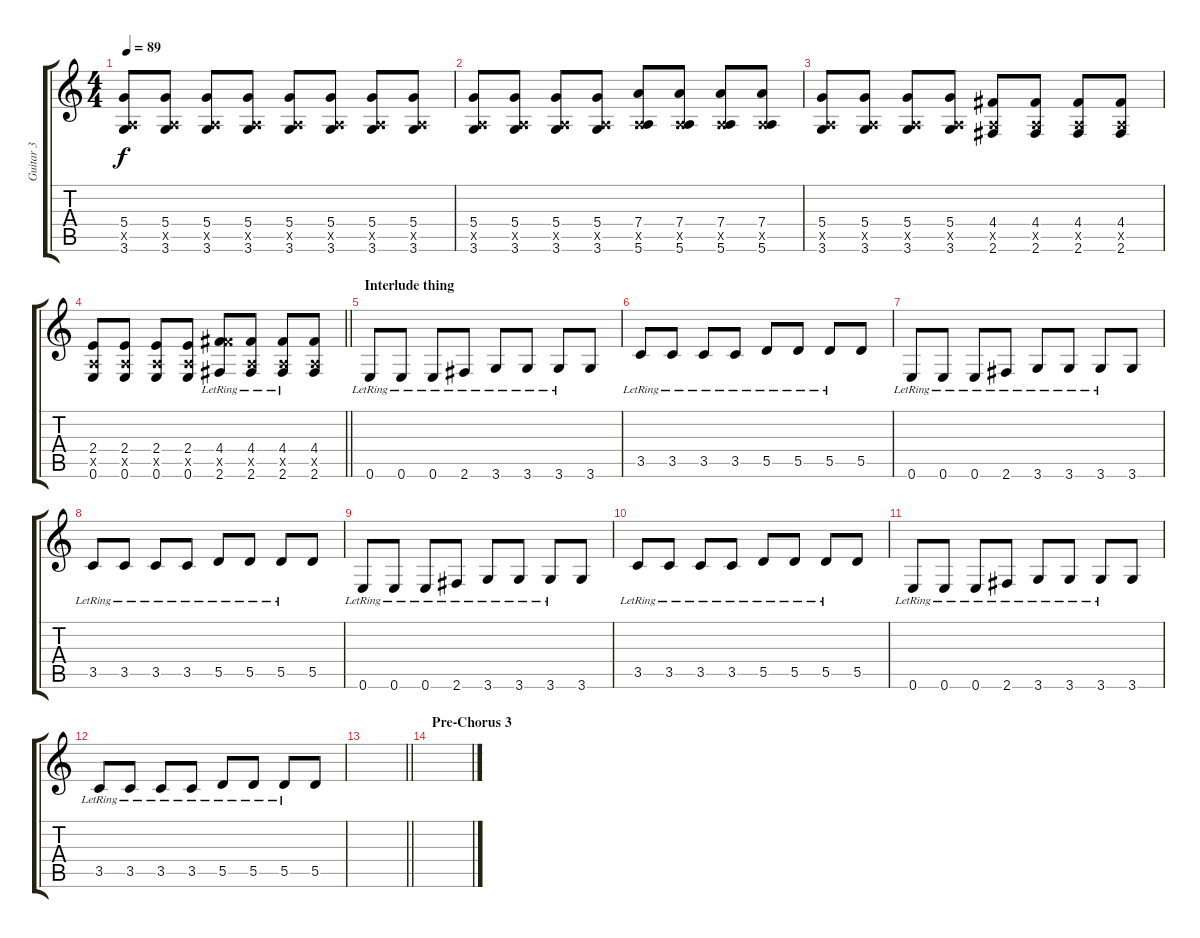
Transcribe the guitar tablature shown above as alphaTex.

\track ("Guitar 3" "Guitar 3") {instrument acousticguitarsteel}
\staff {score tabs}
\tuning (E4 B3 G3 D3 A2 E2) {hide}
\ts (4 4)
\tempo 89
\clef g2
\ks c
(5.4 0.5{x} 3.6).8{dy f} (5.4 0.5{x} 3.6).8 (5.4 0.5{x} 3.6).8 (5.4 0.5{x} 3.6).8 (5.4 0.5{x} 3.6).8 (5.4 0.5{x} 3.6).8 (5.4 0.5{x} 3.6).8 (5.4 0.5{x} 3.6).8 |
(5.4 0.5{x} 3.6).8 (5.4 0.5{x} 3.6).8 (5.4 0.5{x} 3.6).8 (5.4 0.5{x} 3.6).8 (7.4 0.5{x} 5.6).8 (7.4 0.5{x} 5.6).8 (7.4 0.5{x} 5.6).8 (7.4 0.5{x} 5.6).8 |
(5.4 0.5{x} 3.6).8 (5.4 0.5{x} 3.6).8 (5.4 0.5{x} 3.6).8 (5.4 0.5{x} 3.6).8 (4.4 0.5{x} 2.6).8 (4.4 0.5{x} 2.6).8 (4.4 0.5{x} 2.6).8 (4.4 0.5{x} 2.6).8 |
\barLineRight lightlight
(2.4 0.5{x} 0.6).8 (2.4 0.5{x} 0.6).8 (2.4 0.5{x} 0.6).8 (2.4 0.5{x} 0.6).8 (4.4{lr} 9.5{x} 2.6{lr}).8 (4.4{lr} 0.5{x} 2.6{lr}).8 (4.4{lr} 0.5{x} 2.6{lr}).8 (4.4 0.5{x} 2.6).8 |
\section ("" "Interlude thing")
0.6{lr}.8 0.6{lr}.8 0.6{lr}.8 2.6{lr}.8 3.6{lr}.8 3.6{lr}.8 3.6{lr}.8 3.6.8 |
3.5{lr}.8 3.5{lr}.8 3.5{lr}.8 3.5{lr}.8 5.5{lr}.8 5.5{lr}.8 5.5{lr}.8 5.5.8 |
0.6{lr}.8 0.6{lr}.8 0.6{lr}.8 2.6{lr}.8 3.6{lr}.8 3.6{lr}.8 3.6{lr}.8 3.6.8 |
3.5{lr}.8 3.5{lr}.8 3.5{lr}.8 3.5{lr}.8 5.5{lr}.8 5.5{lr}.8 5.5{lr}.8 5.5.8 |
0.6{lr}.8 0.6{lr}.8 0.6{lr}.8 2.6{lr}.8 3.6{lr}.8 3.6{lr}.8 3.6{lr}.8 3.6.8 |
3.5{lr}.8 3.5{lr}.8 3.5{lr}.8 3.5{lr}.8 5.5{lr}.8 5.5{lr}.8 5.5{lr}.8 5.5.8 |
0.6{lr}.8 0.6{lr}.8 0.6{lr}.8 2.6{lr}.8 3.6{lr}.8 3.6{lr}.8 3.6{lr}.8 3.6.8 |
3.5{lr}.8 3.5{lr}.8 3.5{lr}.8 3.5{lr}.8 5.5{lr}.8 5.5{lr}.8 5.5{lr}.8 5.5.8 |
\barLineRight lightlight
|
\section ("" "Pre-Chorus 3")
